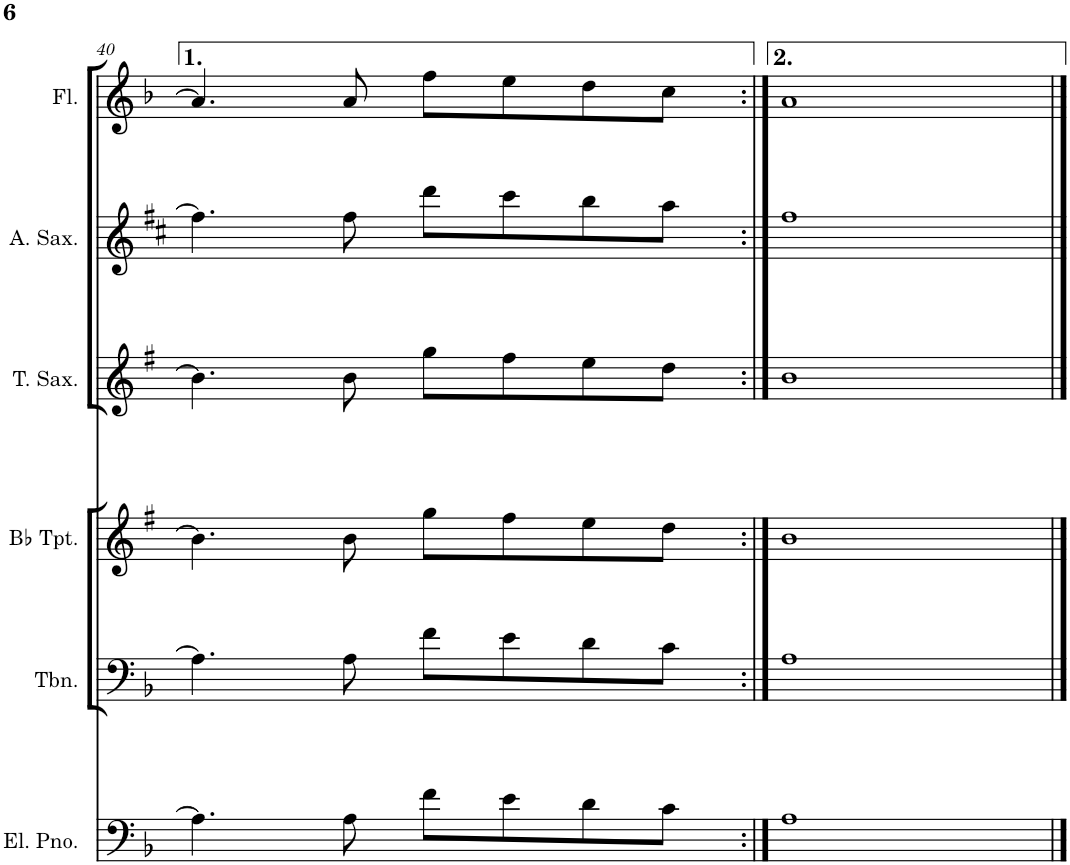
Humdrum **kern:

**kern	**kern	**kern	**kern	**kern	**kern
*part6	*part5	*part4	*part3	*part2	*part1
*staff6	*staff5	*staff4	*staff3	*staff2	*staff1
*I"Electric Piano	*I"Trombone	*I"Bb Trumpet	*I"Tenor Saxophone	*I"Alto Saxophone	*I"Flute
*I'El. Pno.	*I'Tbn.	*I'Bb Tpt.	*I'T. Sax.	*I'A. Sax.	*I'Fl.
!!LO:PB:g=z
*clefF4	*clefF4	*clefG2	*clefG2	*clefG2	*clefG2
*	*	*Trd1c2	*Trd8c14	*Trd5c9	*
*k[b-]	*k[b-]	*k[f#]	*k[f#]	*k[f#c#]	*k[b-]
*M4/4	*M4/4	*M4/4	*M4/4	*M4/4	*M4/4
=40	=40	=40	=40	=40	=40
4.A\]	4.A\]	4.b\]	4.b\]	4.ff#\]	4.a/]
8A\	8A\	8b\	8b\	8ff#\	8a/
8f\L	8f\L	8gg\L	8gg\L	8ddd\L	8ff\L
8e\	8e\	8ff#\	8ff#\	8ccc#\	8ee\
8d\	8d\	8ee\	8ee\	8bb\	8dd\
8c\J	8c\J	8dd\J	8dd\J	8aa\J	8cc\J
=41:|!	=41:|!	=41:|!	=41:|!	=41:|!	=41:|!
1A	1A	1b	1b	1ff#	1a
==	==	==	==	==	==
*-	*-	*-	*-	*-	*-
